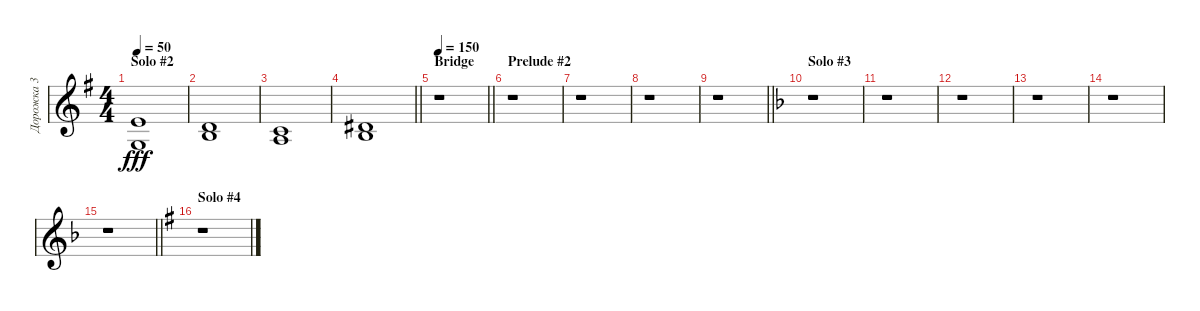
\track ("Дорожка 3" "Дорожка 3") {instrument cello}
\staff {score}
\tuning (E4 B3 G3 D3 A2 E2) {hide}
\ts (4 4)
\section ("" "Solo #2")
\tempo 50
\clef g2
\ks eminor
(0.1 0.3).1{dy fff} |
(3.2 4.3).1 |
(1.2 2.3).1 |
\barLineRight lightlight
(4.2 4.3).1 |
\section ("" "Bridge")
\tempo 150
\barLineRight lightlight
r.1 |
\section ("" "Prelude #2")
r.1 |
r.1 |
r.1 |
\barLineRight lightlight
r.1 |
\section ("" "Solo #3")
\ks dminor
r.1 |
r.1 |
r.1 |
r.1 |
r.1 |
\barLineRight lightlight
r.1 |
\section ("" "Solo #4")
\ks eminor
r.1
